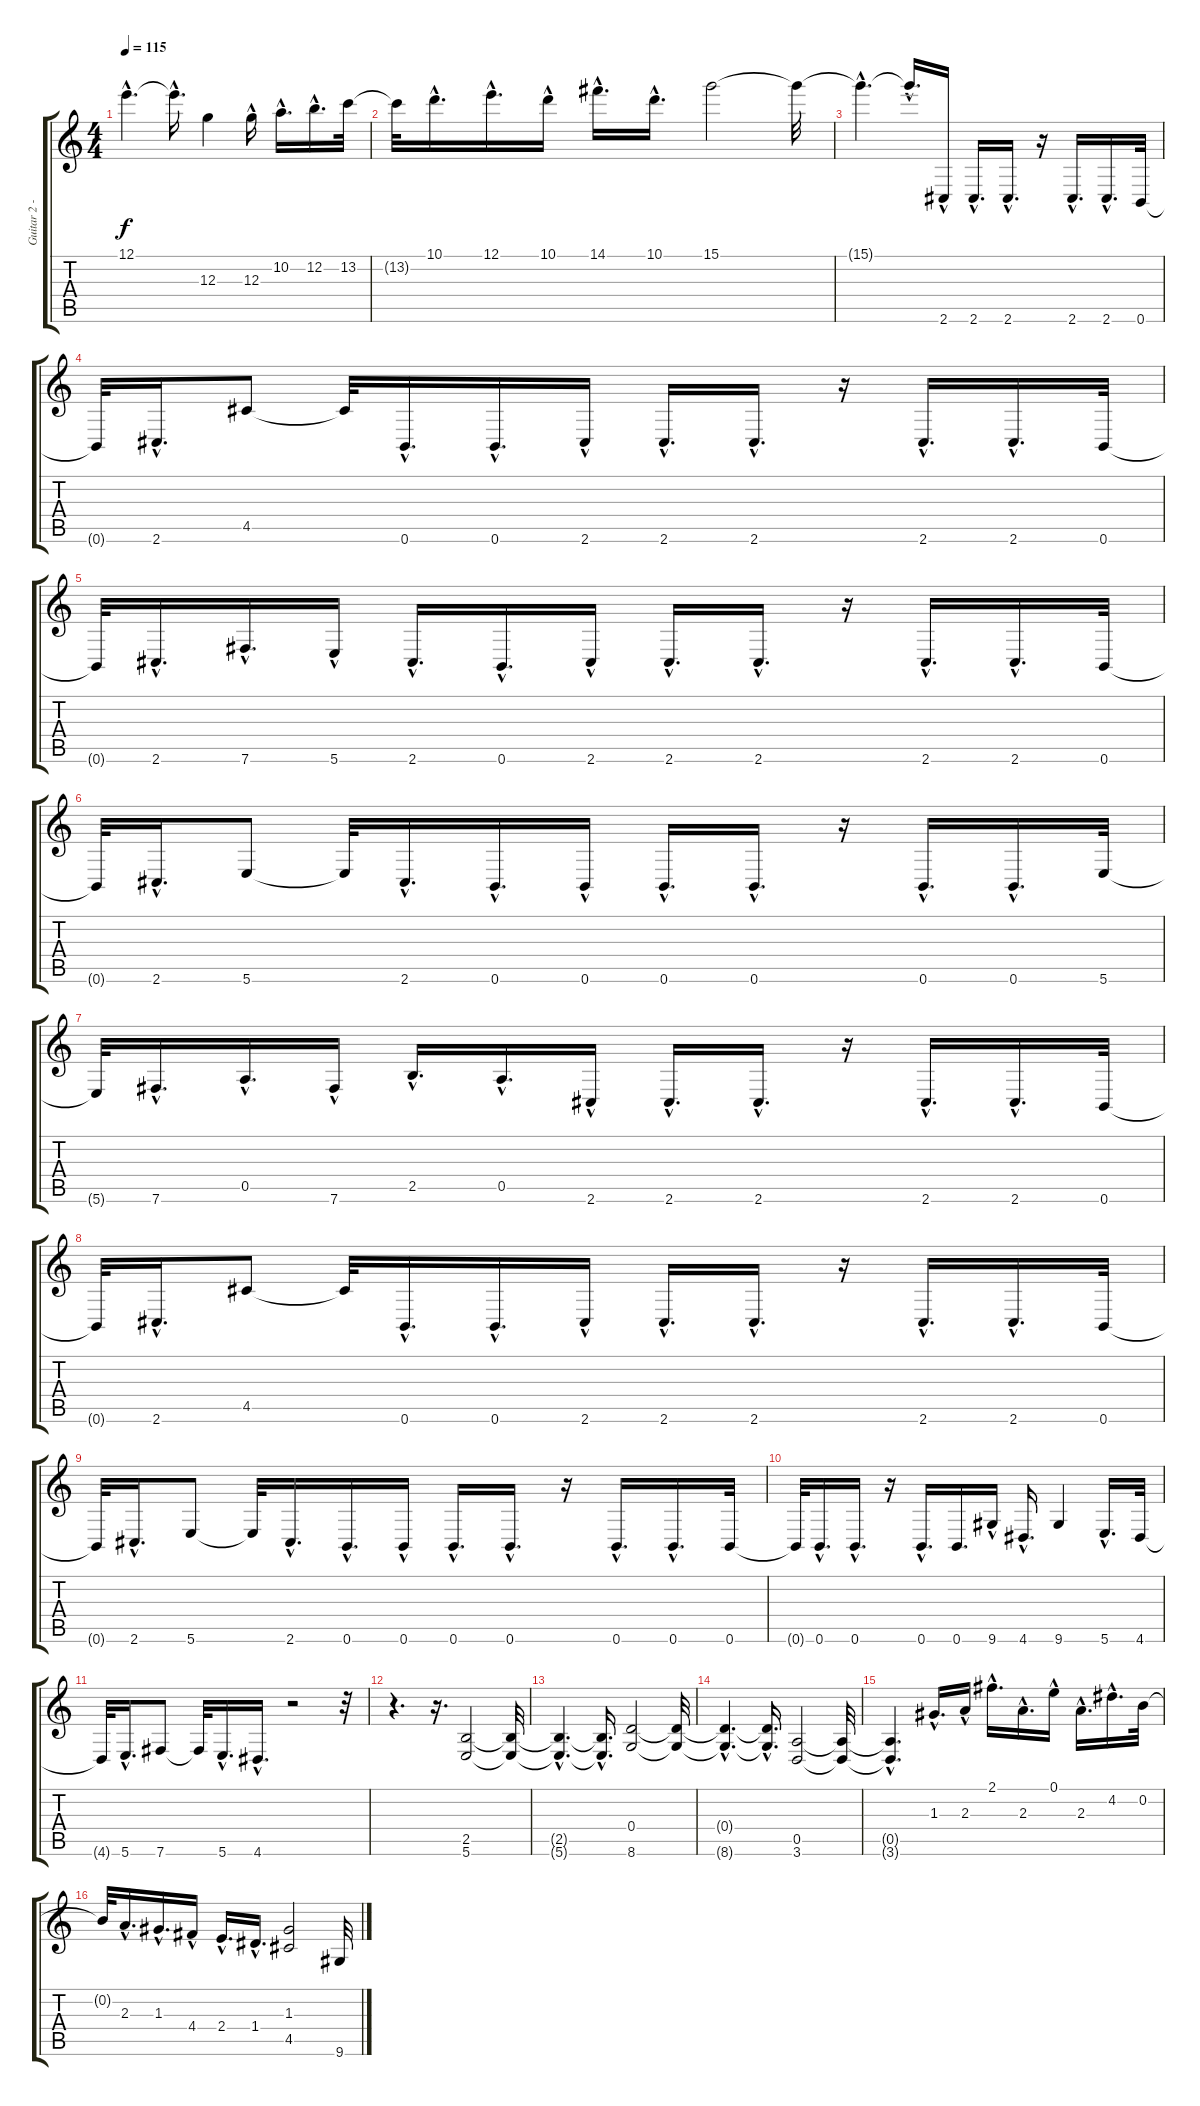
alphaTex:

\track ("Guitar 2 - Petrucci" "Guitar 2 -") {instrument distortionguitar}
\staff {score tabs}
\tuning (E4 B3 G3 D3 A2 B1) {hide}
\ts (4 4)
\tempo 115
\clef g2
\ks c
12.1{hac t}.4{d dy f} 12.1{hac t}.16{d} 12.3.4 12.3{hac}.16 10.2{hac}.16{d} 12.2{hac}.16{d} 13.2.32 |
13.2{t}.32 10.1{hac}.16{d} 12.1{hac}.16{d} 10.1{hac}.16 14.1{hac}.16{d} 10.1{hac}.16{d} 15.1.2 15.1{t}.32 |
15.1{hac t}.4{d} 15.1{hac t}.16{d} 2.6{hac}.16 2.6{hac}.16{d} 2.6{hac}.16{d} r.16 2.6{hac}.16{d} 2.6{hac}.16{d} 0.6.32 |
0.6{t}.32 2.6{hac}.16{d} 4.5.8 4.5{t}.32 0.6{hac}.16{d} 0.6{hac}.16{d} 2.6{hac}.16 2.6{hac}.16{d} 2.6{hac}.16{d} r.16 2.6{hac}.16{d} 2.6{hac}.16{d} 0.6.32 |
0.6{t}.32 2.6{hac}.16{d} 7.6{hac}.16{d} 5.6{hac}.16 2.6{hac}.16{d} 0.6{hac}.16{d} 2.6{hac}.16 2.6{hac}.16{d} 2.6{hac}.16{d} r.16 2.6{hac}.16{d} 2.6{hac}.16{d} 0.6.32 |
0.6{t}.32 2.6{hac}.16{d} 5.6.8 5.6{t}.32 2.6{hac}.16{d} 0.6{hac}.16{d} 0.6{hac}.16 0.6{hac}.16{d} 0.6{hac}.16{d} r.16 0.6{hac}.16{d} 0.6{hac}.16{d} 5.6.32 |
5.6{t}.32 7.6{hac}.16{d} 0.5{hac}.16{d} 7.6{hac}.16 2.5{hac}.16{d} 0.5{hac}.16{d} 2.6{hac}.16 2.6{hac}.16{d} 2.6{hac}.16{d} r.16 2.6{hac}.16{d} 2.6{hac}.16{d} 0.6.32 |
0.6{t}.32 2.6{hac}.16{d} 4.5.8 4.5{t}.32 0.6{hac}.16{d} 0.6{hac}.16{d} 2.6{hac}.16 2.6{hac}.16{d} 2.6{hac}.16{d} r.16 2.6{hac}.16{d} 2.6{hac}.16{d} 0.6.32 |
0.6{t}.32 2.6{hac}.16{d} 5.6.8 5.6{t}.32 2.6{hac}.16{d} 0.6{hac}.16{d} 0.6{hac}.16 0.6{hac}.16{d} 0.6{hac}.16{d} r.16 0.6{hac}.16{d} 0.6{hac}.16{d} 0.6.32 |
0.6{t}.32 0.6{hac}.16{d} 0.6{hac}.16{d} r.16 0.6{hac}.16{d} 0.6.16{d} 9.6{hac}.16 4.6{hac}.16{d} 9.6.4 5.6{hac}.16{d} 4.6.32 |
4.6{t}.32 5.6{hac}.16{d} 7.6.8 7.6{t}.32 5.6{hac}.16{d} 4.6{hac}.16{d} r.2 r.32 |
r.4{d} r.16{d} (2.5 5.6).2 (2.5{t} 5.6{t}).32 |
(2.5{hac t} 5.6{hac t}).4{d} (2.5{hac t} 5.6{hac t}).16{d} (0.4 8.6).2 (0.4{t} 8.6{t}).32 |
(0.4{hac t} 8.6{hac t}).4{d} (0.4{hac t} 8.6{hac t}).16{d} (0.5 3.6).2 (0.5{t} 3.6{t}).32 |
(0.5{hac t} 3.6{hac t}).4{d} 1.3{hac}.16{d} 2.3{hac}.16 2.1{hac}.16{d} 2.3{hac}.16{d} 0.1{hac}.16 2.3{hac}.16{d} 4.2{hac}.16{d} 0.2.32 |
0.2{t}.32 2.3{hac}.16{d} 1.3{hac}.16{d} 4.4{hac}.16 2.4{hac}.16{d} 1.4{hac}.16{d} (1.3 4.5).2 9.6.32
